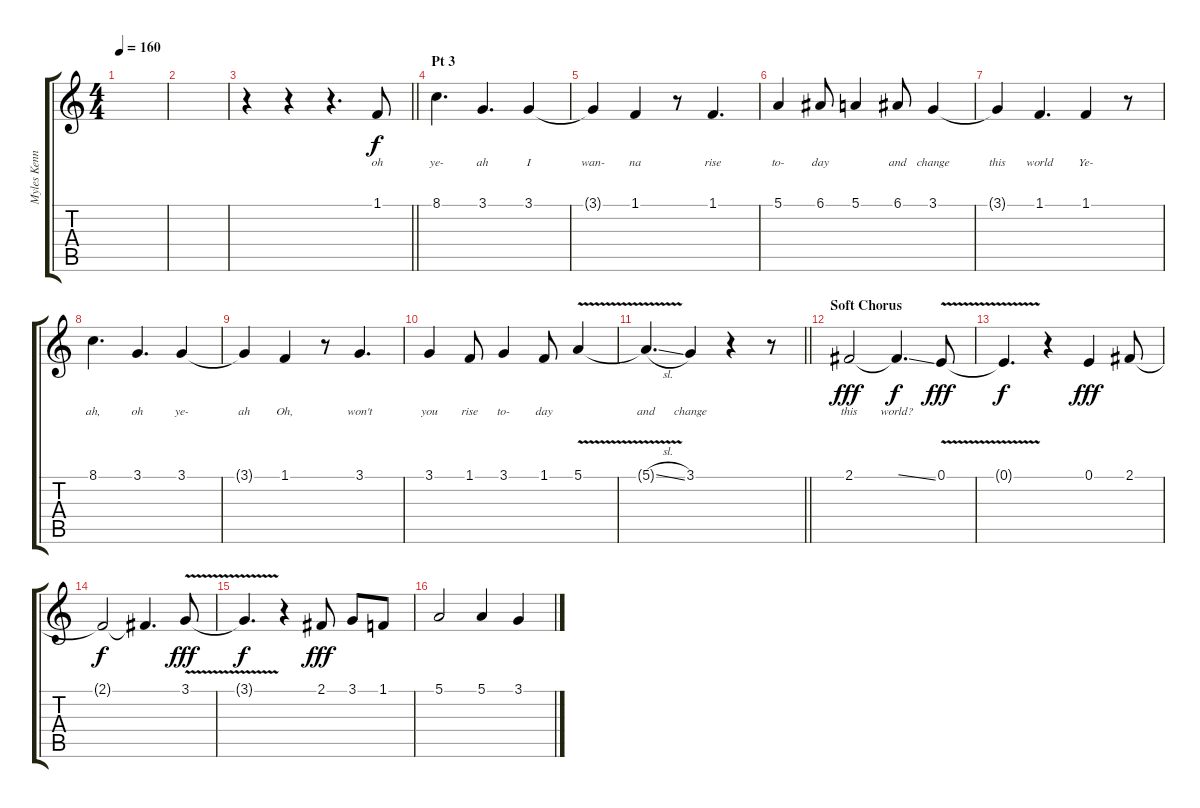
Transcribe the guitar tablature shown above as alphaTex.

\track ("Myles Kennedy [Vocals]" "Myles Kenn") {instrument clarinet}
\staff {score tabs}
\tuning (E4 B3 G3 D3 A2 D2) {hide}
\ts (4 4)
\tempo 160
\clef g2
\ks c
|
|
\barLineRight lightlight
r.4 r.4 r.4{d} 1.1.8{lyrics (0 "oh") lyrics (1 "") lyrics (2 "") lyrics (3 "") lyrics (4 "")} |
\section ("" "Pt 3")
8.1.4{d lyrics (0 "ye-") lyrics (1 "") lyrics (2 "") lyrics (3 "") lyrics (4 "")} 3.1.4{d lyrics (0 "ah") lyrics (1 "") lyrics (2 "") lyrics (3 "") lyrics (4 "")} 3.1.4{lyrics (0 "I") lyrics (1 "") lyrics (2 "") lyrics (3 "") lyrics (4 "")} |
3.1{t}.4{lyrics (0 "wan-") lyrics (1 "") lyrics (2 "") lyrics (3 "") lyrics (4 "")} 1.1.4{lyrics (0 "na") lyrics (1 "") lyrics (2 "") lyrics (3 "") lyrics (4 "")} r.8 1.1.4{d lyrics (0 "rise") lyrics (1 "") lyrics (2 "") lyrics (3 "") lyrics (4 "")} |
5.1.4{lyrics (0 "to-") lyrics (1 "") lyrics (2 "") lyrics (3 "") lyrics (4 "")} 6.1.8{lyrics (0 "day") lyrics (1 "") lyrics (2 "") lyrics (3 "") lyrics (4 "")} 5.1.4{lyrics (0 "") lyrics (1 "") lyrics (2 "") lyrics (3 "") lyrics (4 "")} 6.1.8{lyrics (0 "and") lyrics (1 "") lyrics (2 "") lyrics (3 "") lyrics (4 "")} 3.1.4{lyrics (0 "change") lyrics (1 "") lyrics (2 "") lyrics (3 "") lyrics (4 "")} |
3.1{t}.4{lyrics (0 "this") lyrics (1 "") lyrics (2 "") lyrics (3 "") lyrics (4 "")} 1.1.4{d lyrics (0 "world") lyrics (1 "") lyrics (2 "") lyrics (3 "") lyrics (4 "")} 1.1.4{lyrics (0 "Ye-") lyrics (1 "") lyrics (2 "") lyrics (3 "") lyrics (4 "")} r.8 |
8.1.4{d lyrics (0 "ah,") lyrics (1 "") lyrics (2 "") lyrics (3 "") lyrics (4 "")} 3.1.4{d lyrics (0 "oh") lyrics (1 "") lyrics (2 "") lyrics (3 "") lyrics (4 "")} 3.1.4{lyrics (0 "ye-") lyrics (1 "") lyrics (2 "") lyrics (3 "") lyrics (4 "")} |
3.1{t}.4{lyrics (0 "ah") lyrics (1 "") lyrics (2 "") lyrics (3 "") lyrics (4 "")} 1.1.4{lyrics (0 "Oh,") lyrics (1 "") lyrics (2 "") lyrics (3 "") lyrics (4 "")} r.8 3.1.4{d lyrics (0 "won't") lyrics (1 "") lyrics (2 "") lyrics (3 "") lyrics (4 "")} |
3.1.4{lyrics (0 "you") lyrics (1 "") lyrics (2 "") lyrics (3 "") lyrics (4 "")} 1.1.8{lyrics (0 "rise") lyrics (1 "") lyrics (2 "") lyrics (3 "") lyrics (4 "")} 3.1.4{lyrics (0 "to-") lyrics (1 "") lyrics (2 "") lyrics (3 "") lyrics (4 "")} 1.1.8{lyrics (0 "day") lyrics (1 "") lyrics (2 "") lyrics (3 "") lyrics (4 "")} 5.1{v}.4{lyrics (0 "") lyrics (1 "") lyrics (2 "") lyrics (3 "") lyrics (4 "")} |
\barLineRight lightlight
5.1{sl t}.4{d lyrics (0 "and") lyrics (1 "") lyrics (2 "") lyrics (3 "") lyrics (4 "")} 3.1.4{lyrics (0 "change") lyrics (1 "") lyrics (2 "") lyrics (3 "") lyrics (4 "")} r.4 r.8 |
\section ("" "Soft Chorus")
2.1.2{lyrics (0 "this") lyrics (1 "") lyrics (2 "") lyrics (3 "") lyrics (4 "") dy fff volume 10} 2.1{ss t}.4{d lyrics (0 "world?") lyrics (1 "") lyrics (2 "") lyrics (3 "") lyrics (4 "") dy f} 0.1{v}.8{dy fff} |
0.1{t}.4{d dy f} r.4 0.1.4{dy fff} 2.1.8 |
2.1{t}.2{dy f} 2.1{t}.4{d} 3.1{v}.8{dy fff} |
3.1{t}.4{d dy f} r.4 2.1.8{dy fff} 3.1.8 1.1.8 |
5.1.2 5.1.4 3.1.4
